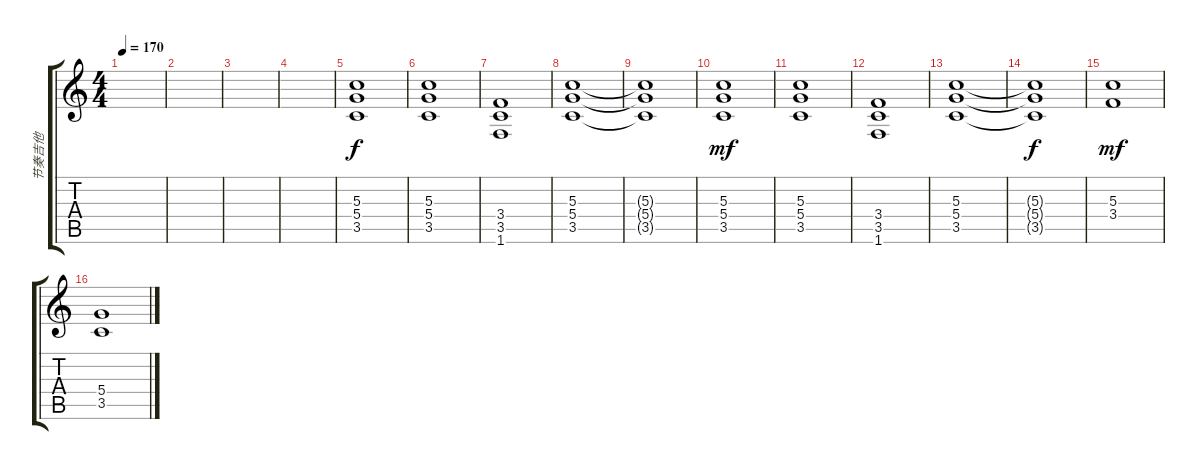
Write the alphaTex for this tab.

\track ("节奏吉他" "节奏吉他") {instrument distortionguitar}
\staff {score tabs}
\tuning (E4 B3 G3 D3 A2 E2) {hide}
\ts (4 4)
\tempo 170
\clef g2
\ks c
|
|
|
|
(5.3 5.4 3.5).1 |
(5.3 5.4 3.5).1 |
(3.4 3.5 1.6).1 |
(5.3 5.4 3.5).1 |
(5.3{t} 5.4{t} 3.5{t}).1{dy f} |
(5.3 5.4 3.5).1{dy mf} |
(5.3 5.4 3.5).1 |
(3.4 3.5 1.6).1 |
(5.3 5.4 3.5).1 |
(5.3{t} 5.4{t} 3.5{t}).1{dy f} |
(5.3 3.4).1{dy mf} |
(5.4 3.5).1
